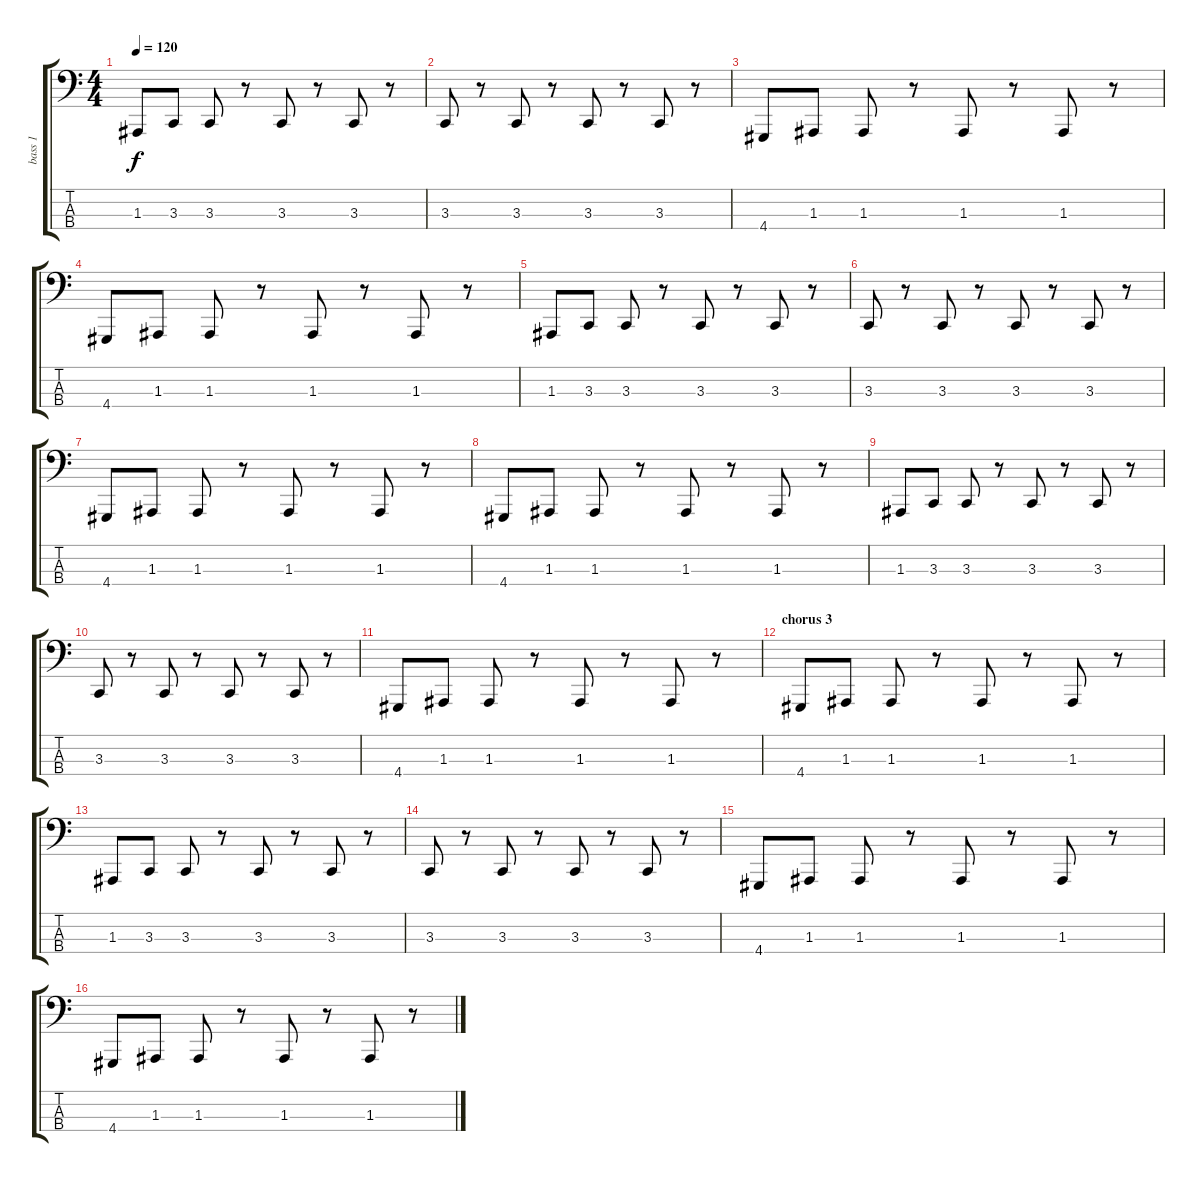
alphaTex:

\track ("bass 1" "bass 1") {instrument lead8bassandlead}
\staff {score tabs}
\tuning (G2 D2 A1 E1) {hide}
\ts (4 4)
\tempo 120
\clef f4
\ks c
1.3.8{dy f} 3.3.8 3.3.8 r.8 3.3.8 r.8 3.3.8 r.8 |
3.3.8 r.8 3.3.8 r.8 3.3.8 r.8 3.3.8 r.8 |
4.4.8 1.3.8 1.3.8 r.8 1.3.8 r.8 1.3.8 r.8 |
4.4.8 1.3.8 1.3.8 r.8 1.3.8 r.8 1.3.8 r.8 |
1.3.8 3.3.8 3.3.8 r.8 3.3.8 r.8 3.3.8 r.8 |
3.3.8 r.8 3.3.8 r.8 3.3.8 r.8 3.3.8 r.8 |
4.4.8 1.3.8 1.3.8 r.8 1.3.8 r.8 1.3.8 r.8 |
4.4.8 1.3.8 1.3.8 r.8 1.3.8 r.8 1.3.8 r.8 |
1.3.8 3.3.8 3.3.8 r.8 3.3.8 r.8 3.3.8 r.8 |
3.3.8 r.8 3.3.8 r.8 3.3.8 r.8 3.3.8 r.8 |
4.4.8 1.3.8 1.3.8 r.8 1.3.8 r.8 1.3.8 r.8 |
\section ("" "chorus 3")
4.4.8 1.3.8 1.3.8 r.8 1.3.8 r.8 1.3.8 r.8 |
1.3.8 3.3.8 3.3.8 r.8 3.3.8 r.8 3.3.8 r.8 |
3.3.8 r.8 3.3.8 r.8 3.3.8 r.8 3.3.8 r.8 |
4.4.8 1.3.8 1.3.8 r.8 1.3.8 r.8 1.3.8 r.8 |
4.4.8 1.3.8 1.3.8 r.8 1.3.8 r.8 1.3.8 r.8
